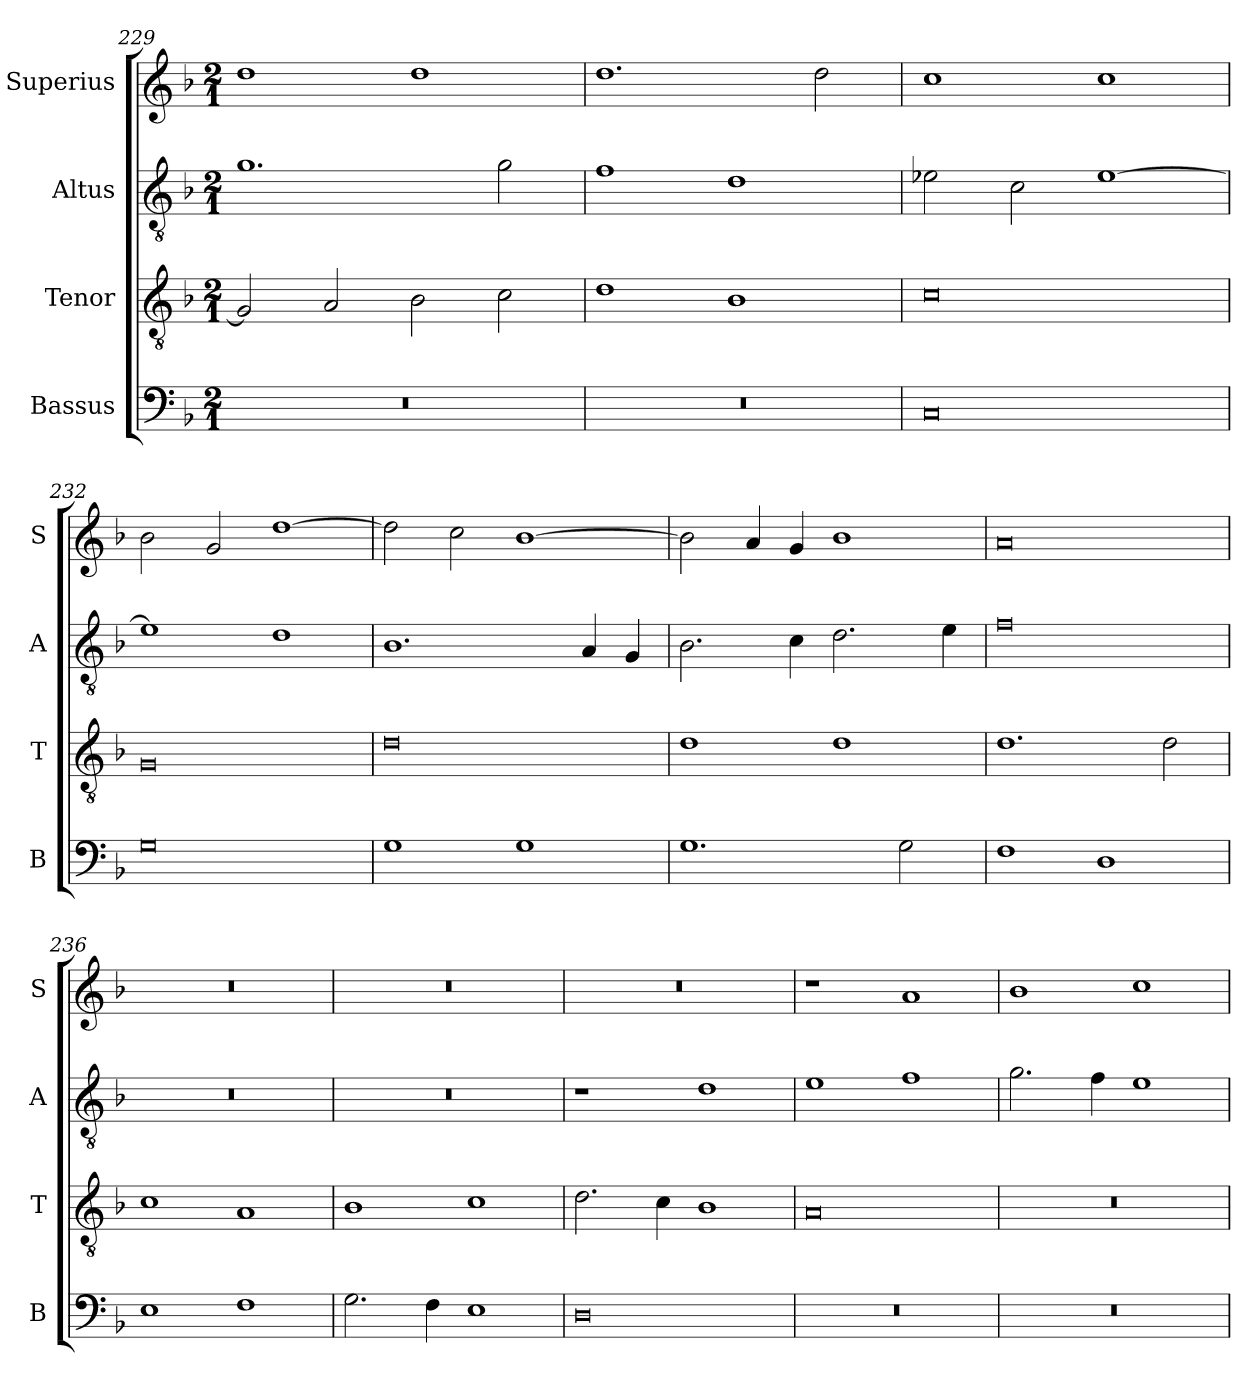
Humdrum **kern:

**kern	**kern	**kern	**kern
*part4	*part3	*part2	*part1
*staff4	*staff3	*staff2	*staff1
*I"Bassus	*I"Tenor	*I"Altus	*I"Superius
*I'B	*I'T	*I'A	*I'S
*clefF4	*clefGv2	*clefGv2	*clefG2
*k[b-]	*k[b-]	*k[b-]	*k[b-]
*M2/1	*M2/1	*M2/1	*M2/1
=229	=229	=229	=229
0r	2G/]	1.g	1dd
.	2A/	.	.
.	2B-\	.	1dd
.	2c\	2g\	.
=230	=230	=230	=230
0r	1d	1f	1.dd
.	1B-	1d	.
.	.	.	2dd\
=231	=231	=231	=231
0C	0c	2e-X\	1cc
.	.	2c\	.
.	.	[1e-	1cc
=232	=232	=232	=232
0G	0G	1e-]	2b-\
.	.	.	2g/
.	.	1d	[1dd
=233	=233	=233	=233
1G	0d	1.B-	2dd\]
.	.	.	2cc\
1G	.	.	[1b-
.	.	4A/	.
.	.	4G/	.
=234	=234	=234	=234
1.G	1d	2.B-\	2b-\]
.	.	.	4a/
.	.	4c\	4g/
.	1d	2.d\	1b-
2G\	.	.	.
.	.	4e\	.
=235	=235	=235	=235
1F	1.d	0f	0a
1D	.	.	.
.	2d\	.	.
=236	=236	=236	=236
1E	1c	0r	0r
1F	1A	.	.
=237	=237	=237	=237
2.G\	1B-	0r	0r
4F\	.	.	.
1E	1c	.	.
=238	=238	=238	=238
0D	2.d\	1r	0r
.	4c\	.	.
.	1B-	1d	.
=239	=239	=239	=239
0r	0A	1e	1r
.	.	1f	1a
=240	=240	=240	=240
0r	0r	2.g\	1b-
.	.	4f\	.
.	.	1e	1cc
=	=	=	=
*-	*-	*-	*-
